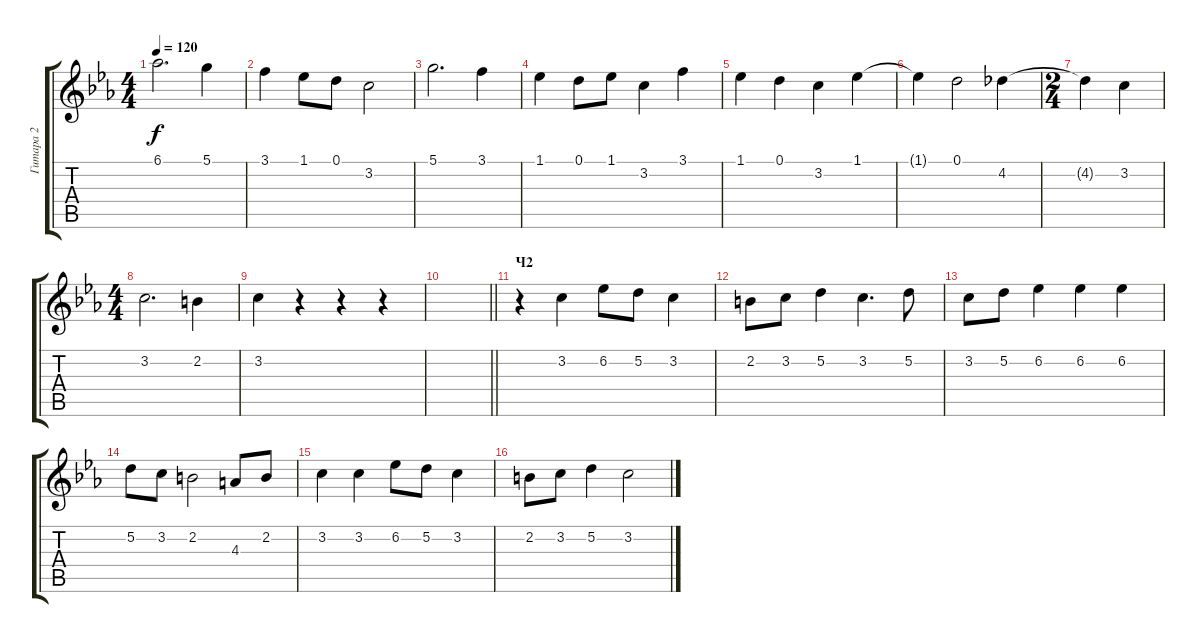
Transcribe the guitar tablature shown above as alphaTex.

\track ("Гитара 2" "Гитара 2") {instrument acousticguitarsteel}
\staff {score tabs}
\tuning (D4 A3 F3 C3 G2 D2) {hide}
\ts (4 4)
\tempo 120
\clef g2
\ks cminor
6.1.2{d dy f} 5.1.4 |
3.1.4 1.1.8 0.1.8 3.2.2 |
5.1.2{d} 3.1.4 |
1.1.4 0.1.8 1.1.8 3.2.4 3.1.4 |
1.1.4 0.1.4 3.2.4 1.1.4 |
1.1{t}.4 0.1.2 4.2.4 |
\ts (2 4)
4.2{t}.4 3.2.4 |
\ts (4 4)
3.2.2{d} 2.2.4 |
3.2.4 r.4 r.4 r.4 |
\barLineRight lightlight
|
\section ("" "Ч2")
r.4 3.2.4 6.2.8 5.2.8 3.2.4 |
2.2.8 3.2.8 5.2.4 3.2.4{d} 5.2.8 |
3.2.8 5.2.8 6.2.4 6.2.4 6.2.4 |
5.2.8 3.2.8 2.2.2 4.3.8 2.2.8 |
3.2.4 3.2.4 6.2.8 5.2.8 3.2.4 |
2.2.8 3.2.8 5.2.4 3.2.2
